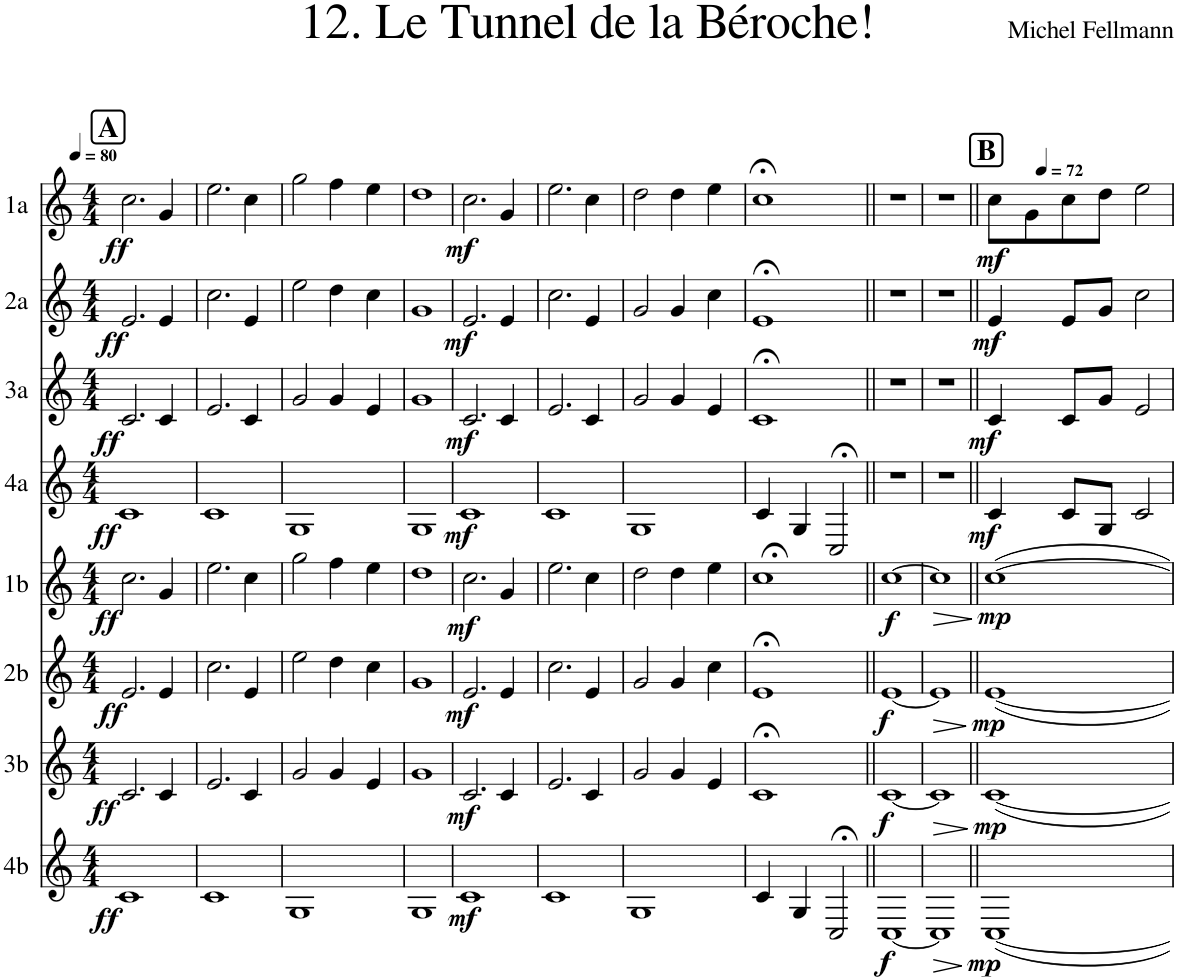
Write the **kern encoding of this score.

**kern	**dynam	**kern	**dynam	**kern	**dynam	**kern	**dynam	**kern	**dynam	**kern	**dynam	**kern	**dynam	**kern	**dynam
*part8	*part8	*part7	*part7	*part6	*part6	*part5	*part5	*part4	*part4	*part3	*part3	*part2	*part2	*part1	*part1
*staff8	*staff8	*staff7	*staff7	*staff6	*staff6	*staff5	*staff5	*staff4	*staff4	*staff3	*staff3	*staff2	*staff2	*staff1	*staff1
*I"4b	*	*I"3b	*	*I"2b	*	*I"1b	*	*I"4a	*	*I"3a	*	*I"2a	*	*I"1a	*
*I'4b	*	*I'3b	*	*I'2b	*	*I'1b	*	*I'4a	*	*I'3a	*	*I'2a	*	*I'1a	*
*clefG2	*	*clefG2	*	*clefG2	*	*clefG2	*	*clefG2	*	*clefG2	*	*clefG2	*	*clefG2	*
*Trd4c7	*	*Trd4c7	*	*Trd4c7	*	*Trd4c7	*	*Trd4c7	*	*Trd4c7	*	*Trd4c7	*	*Trd4c7	*
*k[]	*	*k[]	*	*k[]	*	*k[]	*	*k[]	*	*k[]	*	*k[]	*	*k[]	*
*M4/4	*	*M4/4	*	*M4/4	*	*M4/4	*	*M4/4	*	*M4/4	*	*M4/4	*	*M4/4	*
*MM80	*	*MM80	*	*MM80	*	*MM80	*	*MM80	*	*MM80	*	*MM80	*	*MM80	*
!!LO:REH:place=s1:a:B:cj:fs=14:t=A
=1	=1	=1	=1	=1	=1	=1	=1	=1	=1	=1	=1	=1	=1	=1	=1
!	!LO:DY:b	!	!LO:DY:b	!	!LO:DY:b	!	!LO:DY:b	!	!LO:DY:b	!	!LO:DY:b	!	!LO:DY:b	!	!LO:DY:b
1c	ff	2.c/	ff	2.e/	ff	2.cc\	ff	1c	ff	2.c/	ff	2.e/	ff	2.cc\	ff
.	.	4c/	.	4e/	.	4g/	.	.	.	4c/	.	4e/	.	4g/	.
=2	=2	=2	=2	=2	=2	=2	=2	=2	=2	=2	=2	=2	=2	=2	=2
1c	.	2.e/	.	2.cc\	.	2.ee\	.	1c	.	2.e/	.	2.cc\	.	2.ee\	.
.	.	4c/	.	4e/	.	4cc\	.	.	.	4c/	.	4e/	.	4cc\	.
=3	=3	=3	=3	=3	=3	=3	=3	=3	=3	=3	=3	=3	=3	=3	=3
1G	.	2g/	.	2ee\	.	2gg\	.	1G	.	2g/	.	2ee\	.	2gg\	.
.	.	4g/	.	4dd\	.	4ff\	.	.	.	4g/	.	4dd\	.	4ff\	.
.	.	4e/	.	4cc\	.	4ee\	.	.	.	4e/	.	4cc\	.	4ee\	.
=4	=4	=4	=4	=4	=4	=4	=4	=4	=4	=4	=4	=4	=4	=4	=4
1G	.	1g	.	1g	.	1dd	.	1G	.	1g	.	1g	.	1dd	.
=5	=5	=5	=5	=5	=5	=5	=5	=5	=5	=5	=5	=5	=5	=5	=5
!	!LO:DY:b	!	!LO:DY:b	!	!LO:DY:b	!	!LO:DY:b	!	!LO:DY:b	!	!LO:DY:b	!	!LO:DY:b	!	!LO:DY:b
1c	mf	2.c/	mf	2.e/	mf	2.cc\	mf	1c	mf	2.c/	mf	2.e/	mf	2.cc\	mf
.	.	4c/	.	4e/	.	4g/	.	.	.	4c/	.	4e/	.	4g/	.
=6	=6	=6	=6	=6	=6	=6	=6	=6	=6	=6	=6	=6	=6	=6	=6
1c	.	2.e/	.	2.cc\	.	2.ee\	.	1c	.	2.e/	.	2.cc\	.	2.ee\	.
.	.	4c/	.	4e/	.	4cc\	.	.	.	4c/	.	4e/	.	4cc\	.
=7	=7	=7	=7	=7	=7	=7	=7	=7	=7	=7	=7	=7	=7	=7	=7
1G	.	2g/	.	2g/	.	2dd\	.	1G	.	2g/	.	2g/	.	2dd\	.
.	.	4g/	.	4g/	.	4dd\	.	.	.	4g/	.	4g/	.	4dd\	.
.	.	4e/	.	4cc\	.	4ee\	.	.	.	4e/	.	4cc\	.	4ee\	.
=8	=8	=8	=8	=8	=8	=8	=8	=8	=8	=8	=8	=8	=8	=8	=8
4c/	.	1c;<	.	1e;<	.	1cc;<	.	4c/	.	1c;<	.	1e;<	.	1cc;<	.
4G/	.	.	.	.	.	.	.	4G/	.	.	.	.	.	.	.
2C;</	.	.	.	.	.	.	.	2C;</	.	.	.	.	.	.	.
=9||	=9||	=9||	=9||	=9||	=9||	=9||	=9||	=9||	=9||	=9||	=9||	=9||	=9||	=9||	=9||
!	!LO:DY:b	!	!LO:DY:b	!	!LO:DY:b	!	!LO:DY:b	!	!	!	!	!	!	!	!
[1C	f	[1c	f	[1e	f	[1cc	f	1r	.	1r	.	1r	.	1r	.
=10	=10	=10	=10	=10	=10	=10	=10	=10	=10	=10	=10	=10	=10	=10	=10
!	!LO:HP:b	!	!LO:HP:b	!	!LO:HP:b	!	!LO:HP:b	!	!	!	!	!	!	!	!
1C]	>	1c]	>	1e]	>	1cc]	>	1r	.	1r	.	1r	.	1r	.
.	]	.	]	.	]	.	]	.	.	.	.	.	.	.	.
=11||	=11||	=11||	=11||	=11||	=11||	=11||	=11||	=11||	=11||	=11||	=11||	=11||	=11||	=11||	=11||
!!LO:REH:place=s1:a:B:cj:fs=14:t=B
*	*	*	*	*	*	*	*	*	*	*	*	*	*	*MM72	*
!	!LO:DY:b	!	!LO:DY:b	!	!LO:DY:b	!	!LO:DY:b	!	!LO:DY:b	!	!LO:DY:b	!	!LO:DY:b	!	!LO:DY:b
[1C	mp	[1c	mp	[1e	mp	[1cc	mp	4c/	mf	4c/	mf	4e/	mf	8cc\L	mf
.	.	.	.	.	.	.	.	.	.	.	.	.	.	8g\	.
.	.	.	.	.	.	.	.	8c/L	.	8c/L	.	8e/L	.	8cc\	.
.	.	.	.	.	.	.	.	8G/J	.	8g/J	.	8g/J	.	8dd\J	.
.	.	.	.	.	.	.	.	2c/	.	2e/	.	2cc\	.	2ee\	.
=	=	=	=	=	=	=	=	=	=	=	=	=	=	=	=
*-	*-	*-	*-	*-	*-	*-	*-	*-	*-	*-	*-	*-	*-	*-	*-
